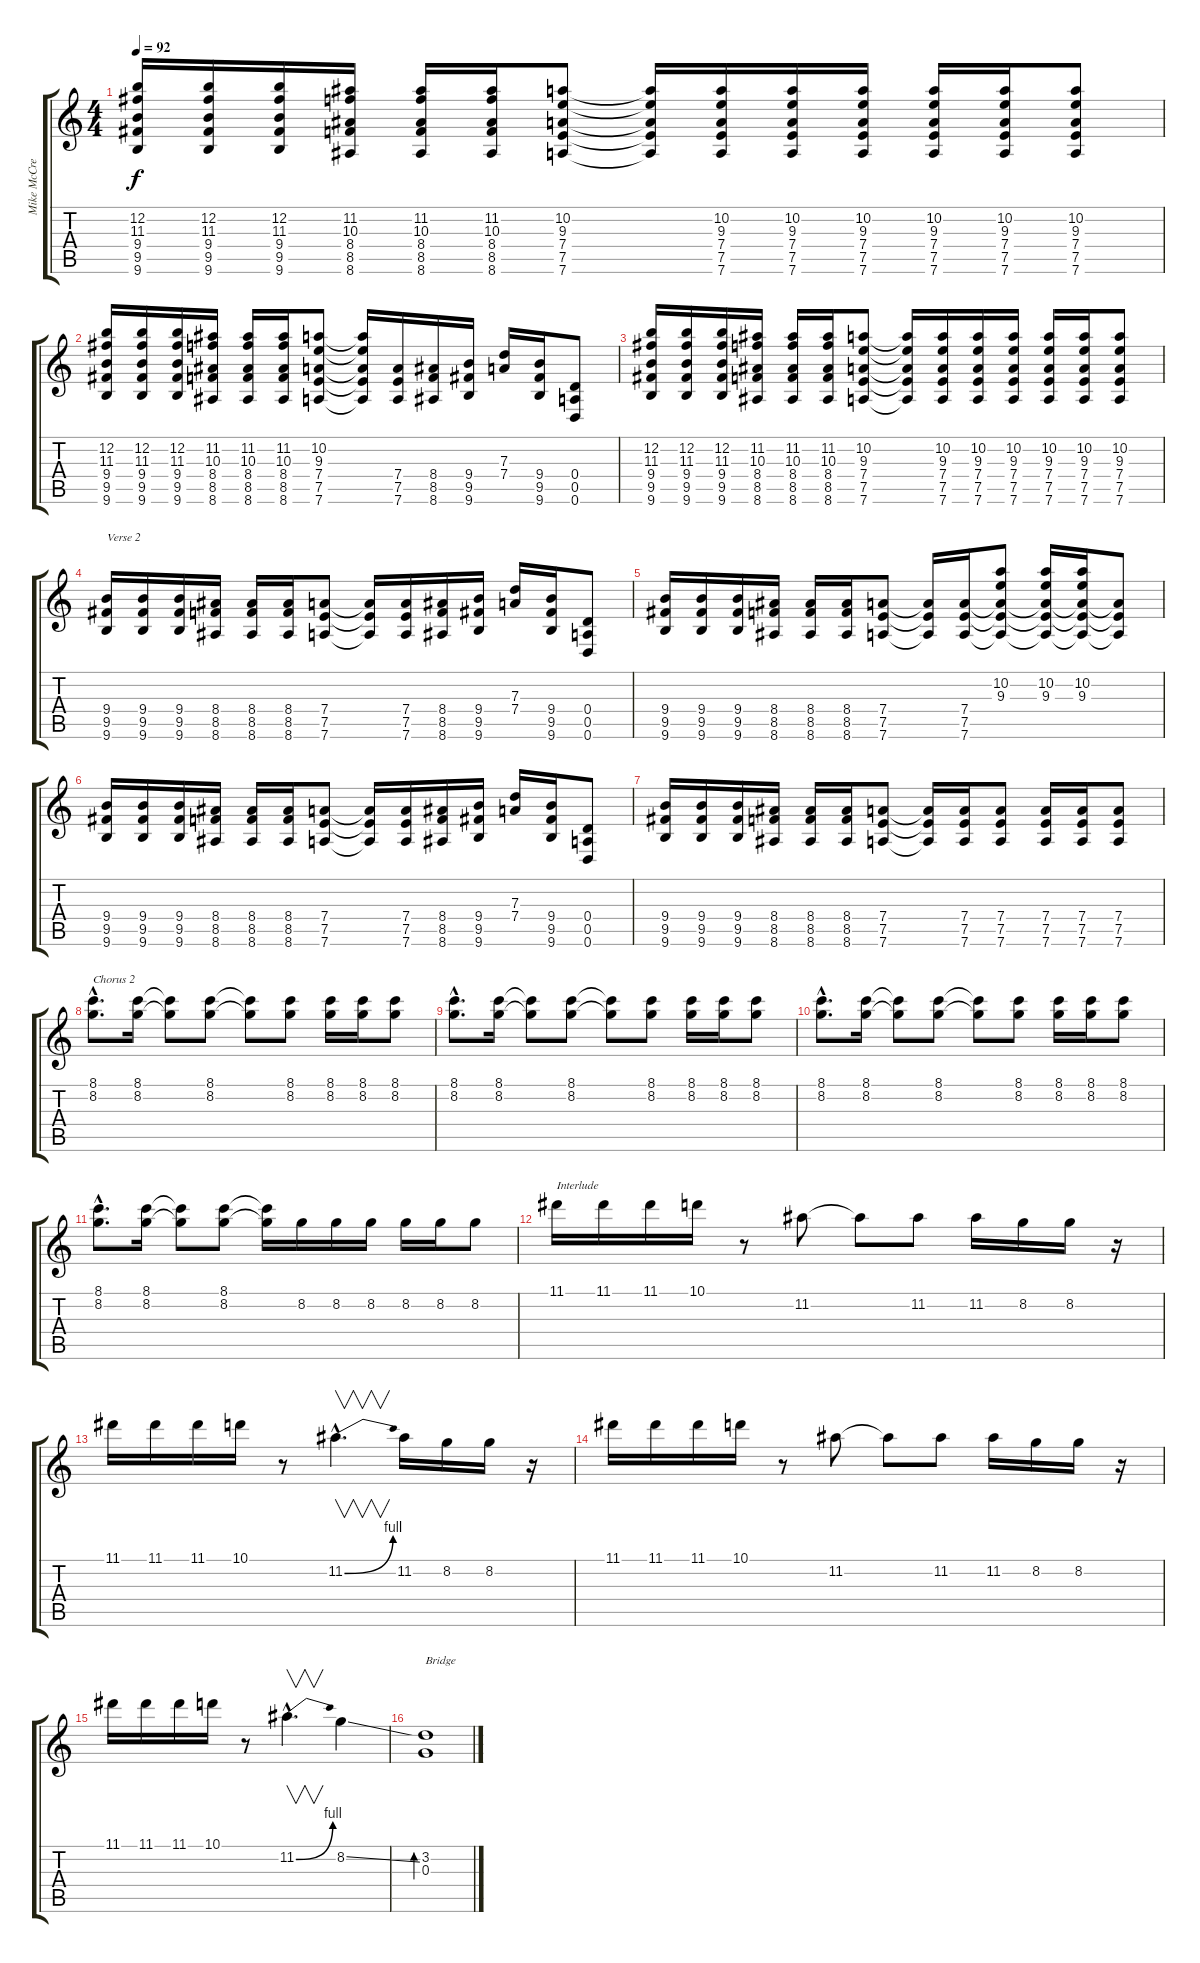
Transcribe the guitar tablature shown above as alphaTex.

\track ("Mike McCready" "Mike McCre") {instrument overdrivenguitar}
\staff {score tabs}
\tuning (E4 B3 G3 D3 A2 D2) {hide}
\ts (4 4)
\tempo 92
\clef g2
\ks c
(12.2 11.3 9.4 9.5 9.6).16{dy f} (12.2 11.3 9.4 9.5 9.6).16 (12.2 11.3 9.4 9.5 9.6).16 (11.2 10.3 8.4 8.5 8.6).16 (11.2 10.3 8.4 8.5 8.6).16 (11.2 10.3 8.4 8.5 8.6).16 (10.2 9.3 7.4 7.5 7.6).8 (10.2{t} 9.3{t} 7.4{t} 7.5{t} 7.6{t}).16 (10.2 9.3 7.4 7.5 7.6).16 (10.2 9.3 7.4 7.5 7.6).16 (10.2 9.3 7.4 7.5 7.6).16 (10.2 9.3 7.4 7.5 7.6).16 (10.2 9.3 7.4 7.5 7.6).16 (10.2 9.3 7.4 7.5 7.6).8 |
(12.2 11.3 9.4 9.5 9.6).16 (12.2 11.3 9.4 9.5 9.6).16 (12.2 11.3 9.4 9.5 9.6).16 (11.2 10.3 8.4 8.5 8.6).16 (11.2 10.3 8.4 8.5 8.6).16 (11.2 10.3 8.4 8.5 8.6).16 (10.2 9.3 7.4 7.5 7.6).8 (10.2{t} 9.3{t} 7.4{t} 7.5{t} 7.6{t}).16 (7.4 7.5 7.6).16 (8.4 8.5 8.6).16 (9.4 9.5 9.6).16 (7.3 7.4).16 (9.4 9.5 9.6).16 (0.4 0.5 0.6).8 |
(12.2 11.3 9.4 9.5 9.6).16 (12.2 11.3 9.4 9.5 9.6).16 (12.2 11.3 9.4 9.5 9.6).16 (11.2 10.3 8.4 8.5 8.6).16 (11.2 10.3 8.4 8.5 8.6).16 (11.2 10.3 8.4 8.5 8.6).16 (10.2 9.3 7.4 7.5 7.6).8 (10.2{t} 9.3{t} 7.4{t} 7.5{t} 7.6{t}).16 (10.2 9.3 7.4 7.5 7.6).16 (10.2 9.3 7.4 7.5 7.6).16 (10.2 9.3 7.4 7.5 7.6).16 (10.2 9.3 7.4 7.5 7.6).16 (10.2 9.3 7.4 7.5 7.6).16 (10.2 9.3 7.4 7.5 7.6).8 |
(9.4 9.5 9.6).16{txt "Verse 2"} (9.4 9.5 9.6).16 (9.4 9.5 9.6).16 (8.4 8.5 8.6).16 (8.4 8.5 8.6).16 (8.4 8.5 8.6).16 (7.4 7.5 7.6).8 (7.4{t} 7.5{t} 7.6{t}).16 (7.4 7.5 7.6).16 (8.4 8.5 8.6).16 (9.4 9.5 9.6).16 (7.3 7.4).16 (9.4 9.5 9.6).16 (0.4 0.5 0.6).8 |
(9.4 9.5 9.6).16 (9.4 9.5 9.6).16 (9.4 9.5 9.6).16 (8.4 8.5 8.6).16 (8.4 8.5 8.6).16 (8.4 8.5 8.6).16 (7.4 7.5 7.6).8 (7.4{t} 7.5{t} 7.6{t}).16 (7.4 7.5 7.6).16 (10.2 9.3 7.4{t} 7.5{t} 7.6{t}).8 (10.2 9.3 7.4{t} 7.5{t} 7.6{t}).16 (10.2 9.3 7.4{t} 7.5{t} 7.6{t}).16 (7.4{t} 7.5{t} 7.6{t}).8 |
(9.4 9.5 9.6).16 (9.4 9.5 9.6).16 (9.4 9.5 9.6).16 (8.4 8.5 8.6).16 (8.4 8.5 8.6).16 (8.4 8.5 8.6).16 (7.4 7.5 7.6).8 (7.4{t} 7.5{t} 7.6{t}).16 (7.4 7.5 7.6).16 (8.4 8.5 8.6).16 (9.4 9.5 9.6).16 (7.3 7.4).16 (9.4 9.5 9.6).16 (0.4 0.5 0.6).8 |
(9.4 9.5 9.6).16 (9.4 9.5 9.6).16 (9.4 9.5 9.6).16 (8.4 8.5 8.6).16 (8.4 8.5 8.6).16 (8.4 8.5 8.6).16 (7.4 7.5 7.6).8 (7.4{t} 7.5{t} 7.6{t}).16 (7.4 7.5 7.6).16 (7.4 7.5 7.6).8 (7.4 7.5 7.6).16 (7.4 7.5 7.6).16 (7.4 7.5 7.6).8 |
(8.1{hac} 8.2{hac}).8{d txt "Chorus 2"} (8.1 8.2).16 (8.1{t} 8.2{t}).8 (8.1 8.2).8 (8.1{t} 8.2{t}).8 (8.1 8.2).8 (8.1 8.2).16 (8.1 8.2).16 (8.1 8.2).8 |
(8.1{hac} 8.2{hac}).8{d} (8.1 8.2).16 (8.1{t} 8.2{t}).8 (8.1 8.2).8 (8.1{t} 8.2{t}).8 (8.1 8.2).8 (8.1 8.2).16 (8.1 8.2).16 (8.1 8.2).8 |
(8.1{hac} 8.2{hac}).8{d} (8.1 8.2).16 (8.1{t} 8.2{t}).8 (8.1 8.2).8 (8.1{t} 8.2{t}).8 (8.1 8.2).8 (8.1 8.2).16 (8.1 8.2).16 (8.1 8.2).8 |
(8.1{hac} 8.2{hac}).8{d} (8.1 8.2).16 (8.1{t} 8.2{t}).8 (8.1 8.2).8 (8.1{t} 8.2{t}).16 8.2.16 8.2.16 8.2.16 8.2.16 8.2.16 8.2.8 |
11.1.16{txt "Interlude"} 11.1.16 11.1.16 10.1.16 r.8 11.2.8 11.2{t}.8 11.2.8 11.2.16 8.2.16 8.2.16 r.16 |
11.1.16 11.1.16 11.1.16 10.1.16 r.8 11.2{be (bend 0 0 60 4) hac}.4{v d} 11.2.16 8.2.16 8.2.16 r.16 |
11.1.16 11.1.16 11.1.16 10.1.16 r.8 11.2.8 11.2{t}.8 11.2.8 11.2.16 8.2.16 8.2.16 r.16 |
11.1.16 11.1.16 11.1.16 10.1.16 r.8 11.2{be (bend 0 0 60 4) hac}.4{v d} 8.2{ss}.4 |
(3.2 0.3).1{bd 60 txt "Bridge"}
